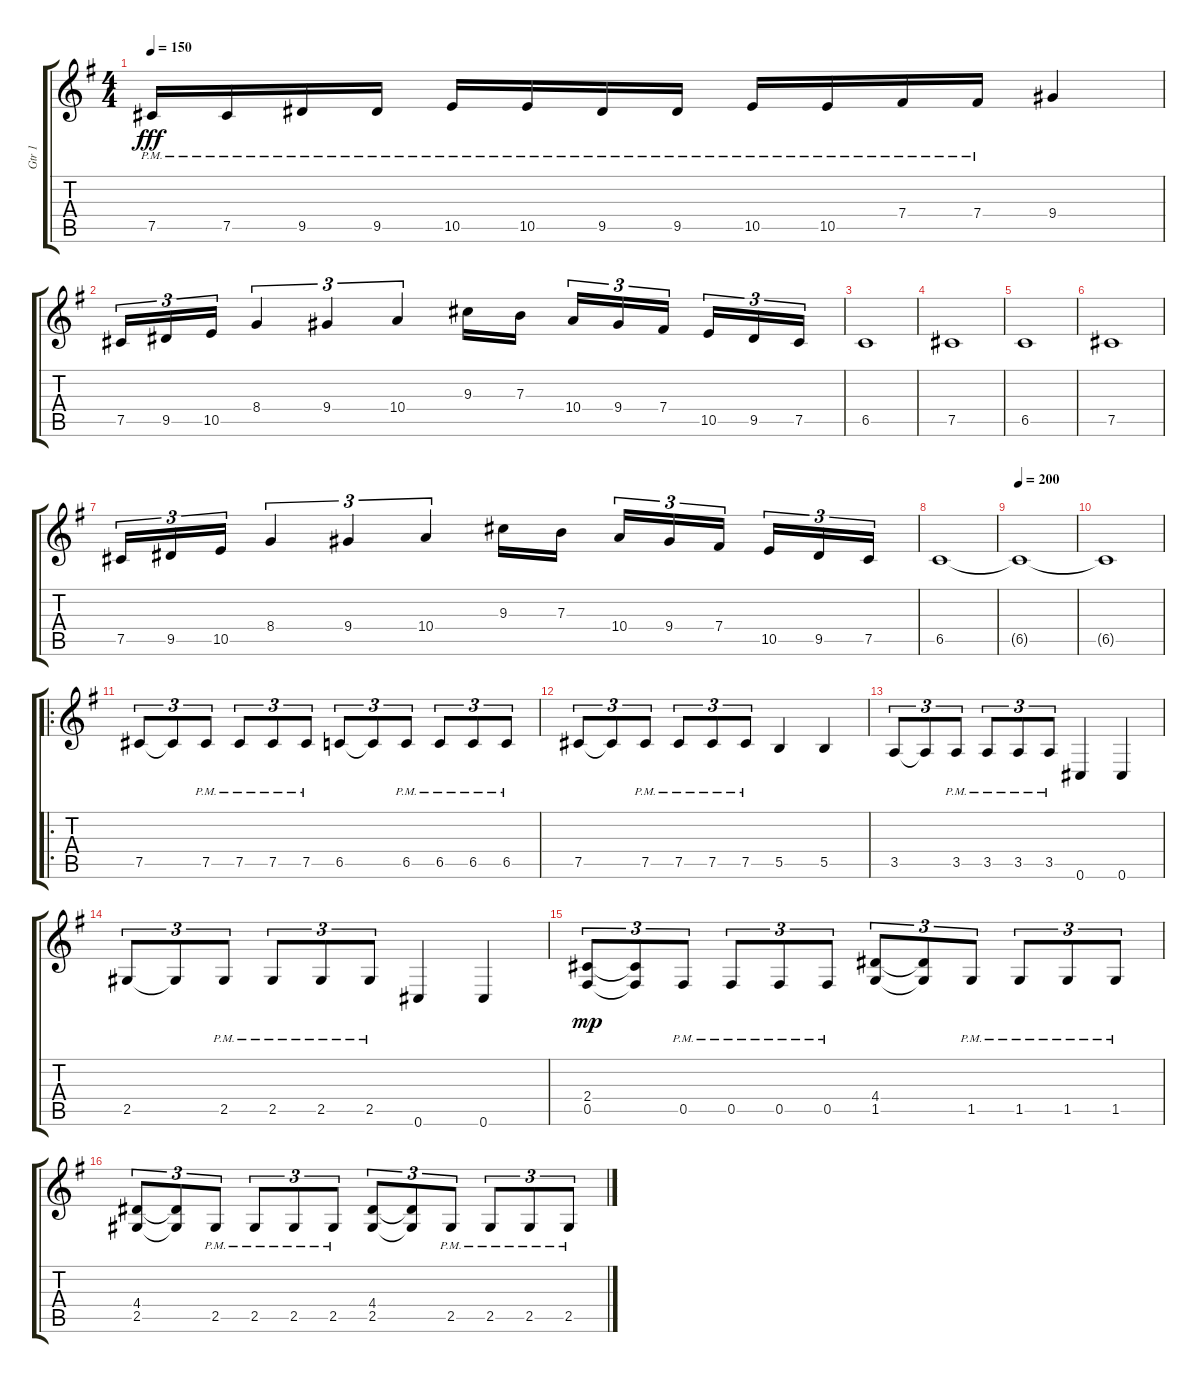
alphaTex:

\track ("Gtr 1" "Gtr 1") {instrument distortionguitar}
\staff {score tabs}
\tuning (Db4 Ab3 E3 B2 Gb2 Db2) {hide}
\ts (4 4)
\tempo 150
\clef g2
\ks g
7.5{pm}.16{dy fff} 7.5{pm}.16 9.5{pm}.16 9.5{pm}.16 10.5{pm}.16 10.5{pm}.16 9.5{pm}.16 9.5{pm}.16 10.5{pm}.16 10.5{pm}.16 7.4{pm}.16 7.4{pm}.16 9.4.4 |
7.5.16{tu (3 2)} 9.5.16{tu (3 2)} 10.5.16{tu (3 2)} 8.4.4{tu (3 2)} 9.4.4{tu (3 2)} 10.4.4{tu (3 2)} 9.3.16 7.3.16 10.4.16{tu (3 2)} 9.4.16{tu (3 2)} 7.4.16{tu (3 2) beam splitsecondary} 10.5.16{tu (3 2)} 9.5.16{tu (3 2)} 7.5.16{tu (3 2)} |
6.5.1 |
7.5.1 |
6.5.1 |
7.5.1 |
7.5.16{tu (3 2)} 9.5.16{tu (3 2)} 10.5.16{tu (3 2)} 8.4.4{tu (3 2)} 9.4.4{tu (3 2)} 10.4.4{tu (3 2)} 9.3.16 7.3.16 10.4.16{tu (3 2)} 9.4.16{tu (3 2)} 7.4.16{tu (3 2) beam splitsecondary} 10.5.16{tu (3 2)} 9.5.16{tu (3 2)} 7.5.16{tu (3 2)} |
6.5.1 |
\tempo 200
6.5{t}.1 |
6.5{t}.1 |
\ro
7.5.8{tu (3 2)} 7.5{t}.8{tu (3 2)} 7.5{pm}.8{tu (3 2)} 7.5{pm}.8{tu (3 2)} 7.5{pm}.8{tu (3 2)} 7.5{pm}.8{tu (3 2)} 6.5.8{tu (3 2)} 6.5{t}.8{tu (3 2)} 6.5{pm}.8{tu (3 2)} 6.5{pm}.8{tu (3 2)} 6.5{pm}.8{tu (3 2)} 6.5{pm}.8{tu (3 2)} |
7.5.8{tu (3 2)} 7.5{t}.8{tu (3 2)} 7.5{pm}.8{tu (3 2)} 7.5{pm}.8{tu (3 2)} 7.5{pm}.8{tu (3 2)} 7.5{pm}.8{tu (3 2)} 5.5.4 5.5.4 |
3.5.8{tu (3 2)} 3.5{t}.8{tu (3 2)} 3.5{pm}.8{tu (3 2)} 3.5{pm}.8{tu (3 2)} 3.5{pm}.8{tu (3 2)} 3.5{pm}.8{tu (3 2)} 0.6.4 0.6.4 |
2.5.8{tu (3 2)} 2.5{t}.8{tu (3 2)} 2.5{pm}.8{tu (3 2)} 2.5{pm}.8{tu (3 2)} 2.5{pm}.8{tu (3 2)} 2.5{pm}.8{tu (3 2)} 0.6.4 0.6.4 |
(2.4 0.5).8{tu (3 2) dy mp} (2.4{t} 0.5{t}).8{tu (3 2)} 0.5{pm}.8{tu (3 2)} 0.5{pm}.8{tu (3 2)} 0.5{pm}.8{tu (3 2)} 0.5{pm}.8{tu (3 2)} (4.4 1.5).8{tu (3 2)} (4.4{t} 1.5{t}).8{tu (3 2)} 1.5{pm}.8{tu (3 2)} 1.5{pm}.8{tu (3 2)} 1.5{pm}.8{tu (3 2)} 1.5{pm}.8{tu (3 2)} |
(4.4 2.5).8{tu (3 2)} (4.4{t} 2.5{t}).8{tu (3 2)} 2.5{pm}.8{tu (3 2)} 2.5{pm}.8{tu (3 2)} 2.5{pm}.8{tu (3 2)} 2.5{pm}.8{tu (3 2)} (4.4 2.5).8{tu (3 2)} (4.4{t} 2.5{t}).8{tu (3 2)} 2.5{pm}.8{tu (3 2)} 2.5{pm}.8{tu (3 2)} 2.5{pm}.8{tu (3 2)} 2.5{pm}.8{tu (3 2)}
